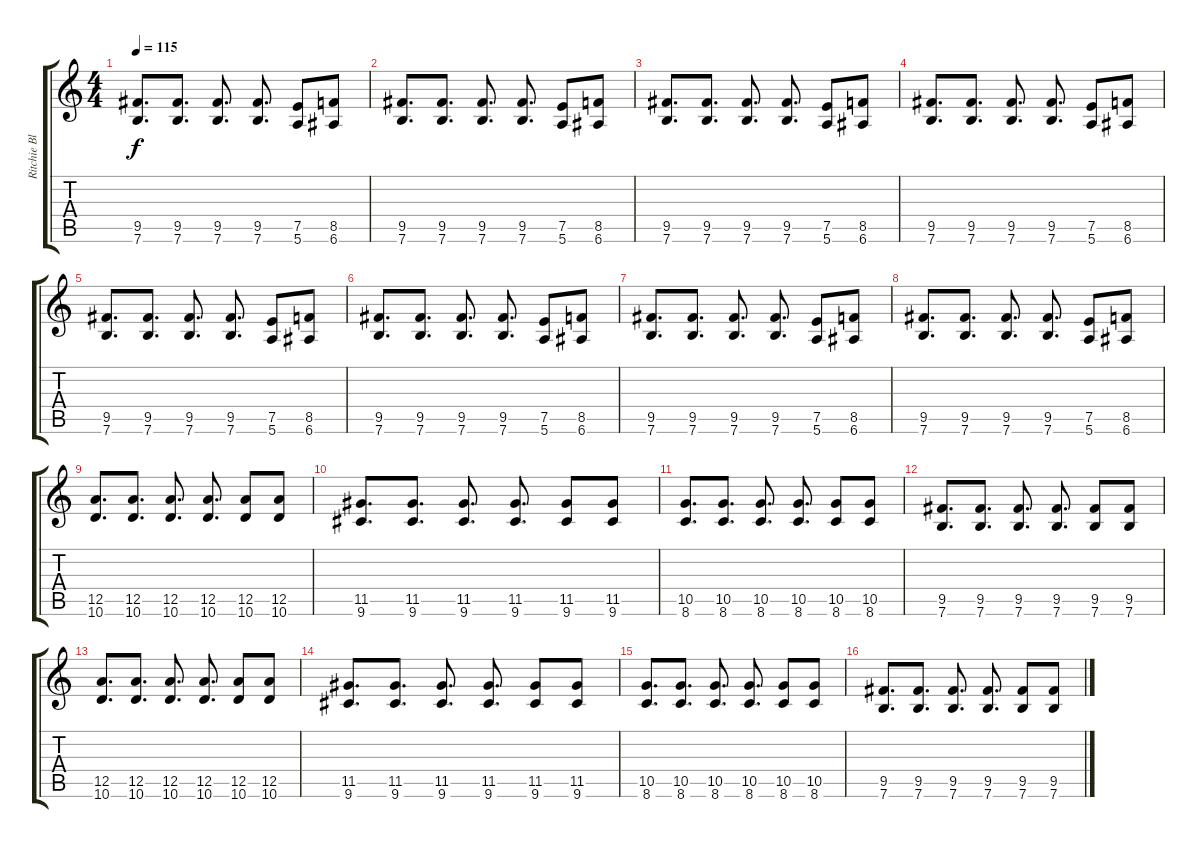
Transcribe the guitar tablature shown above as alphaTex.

\track ("Ritchie Blackmore" "Ritchie Bl") {instrument distortionguitar}
\staff {score tabs}
\tuning (E4 B3 G3 D3 A2 E2) {hide}
\ts (4 4)
\tempo 115
\clef g2
\ks c
(9.5 7.6).8{d dy f} (9.5 7.6).8{d} (9.5 7.6).8{d} (9.5 7.6).8{d} (7.5 5.6).8 (8.5 6.6).8 |
(9.5 7.6).8{d} (9.5 7.6).8{d} (9.5 7.6).8{d} (9.5 7.6).8{d} (7.5 5.6).8 (8.5 6.6).8 |
(9.5 7.6).8{d} (9.5 7.6).8{d} (9.5 7.6).8{d} (9.5 7.6).8{d} (7.5 5.6).8 (8.5 6.6).8 |
(9.5 7.6).8{d} (9.5 7.6).8{d} (9.5 7.6).8{d} (9.5 7.6).8{d} (7.5 5.6).8 (8.5 6.6).8 |
(9.5 7.6).8{d} (9.5 7.6).8{d} (9.5 7.6).8{d} (9.5 7.6).8{d} (7.5 5.6).8 (8.5 6.6).8 |
(9.5 7.6).8{d} (9.5 7.6).8{d} (9.5 7.6).8{d} (9.5 7.6).8{d} (7.5 5.6).8 (8.5 6.6).8 |
(9.5 7.6).8{d} (9.5 7.6).8{d} (9.5 7.6).8{d} (9.5 7.6).8{d} (7.5 5.6).8 (8.5 6.6).8 |
(9.5 7.6).8{d} (9.5 7.6).8{d} (9.5 7.6).8{d} (9.5 7.6).8{d} (7.5 5.6).8 (8.5 6.6).8 |
(12.5 10.6).8{d} (12.5 10.6).8{d} (12.5 10.6).8{d} (12.5 10.6).8{d} (12.5 10.6).8 (12.5 10.6).8 |
(11.5 9.6).8{d} (11.5 9.6).8{d} (11.5 9.6).8{d} (11.5 9.6).8{d} (11.5 9.6).8 (11.5 9.6).8 |
(10.5 8.6).8{d} (10.5 8.6).8{d} (10.5 8.6).8{d} (10.5 8.6).8{d} (10.5 8.6).8 (10.5 8.6).8 |
(9.5 7.6).8{d} (9.5 7.6).8{d} (9.5 7.6).8{d} (9.5 7.6).8{d} (9.5 7.6).8 (9.5 7.6).8 |
(12.5 10.6).8{d} (12.5 10.6).8{d} (12.5 10.6).8{d} (12.5 10.6).8{d} (12.5 10.6).8 (12.5 10.6).8 |
(11.5 9.6).8{d} (11.5 9.6).8{d} (11.5 9.6).8{d} (11.5 9.6).8{d} (11.5 9.6).8 (11.5 9.6).8 |
(10.5 8.6).8{d} (10.5 8.6).8{d} (10.5 8.6).8{d} (10.5 8.6).8{d} (10.5 8.6).8 (10.5 8.6).8 |
(9.5 7.6).8{d} (9.5 7.6).8{d} (9.5 7.6).8{d} (9.5 7.6).8{d} (9.5 7.6).8 (9.5 7.6).8
